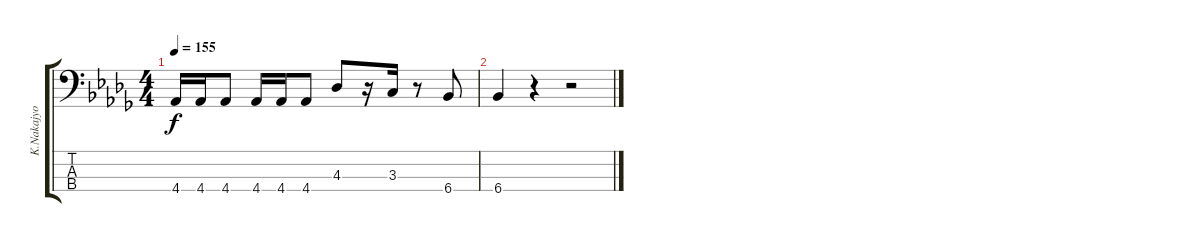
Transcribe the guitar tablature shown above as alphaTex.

\track ("K.Nakajyo E.BASS" "K.Nakajyo ") {instrument electricbassfinger}
\staff {score tabs}
\tuning (G2 D2 A1 E1) {hide}
\ts (4 4)
\tempo 155
\clef f4
\ks db
4.4.16{dy f} 4.4.16 4.4.8 4.4.16 4.4.16 4.4.8 4.3.8 r.16 3.3.16 r.8 6.4.8 |
6.4.4 r.4 r.2
